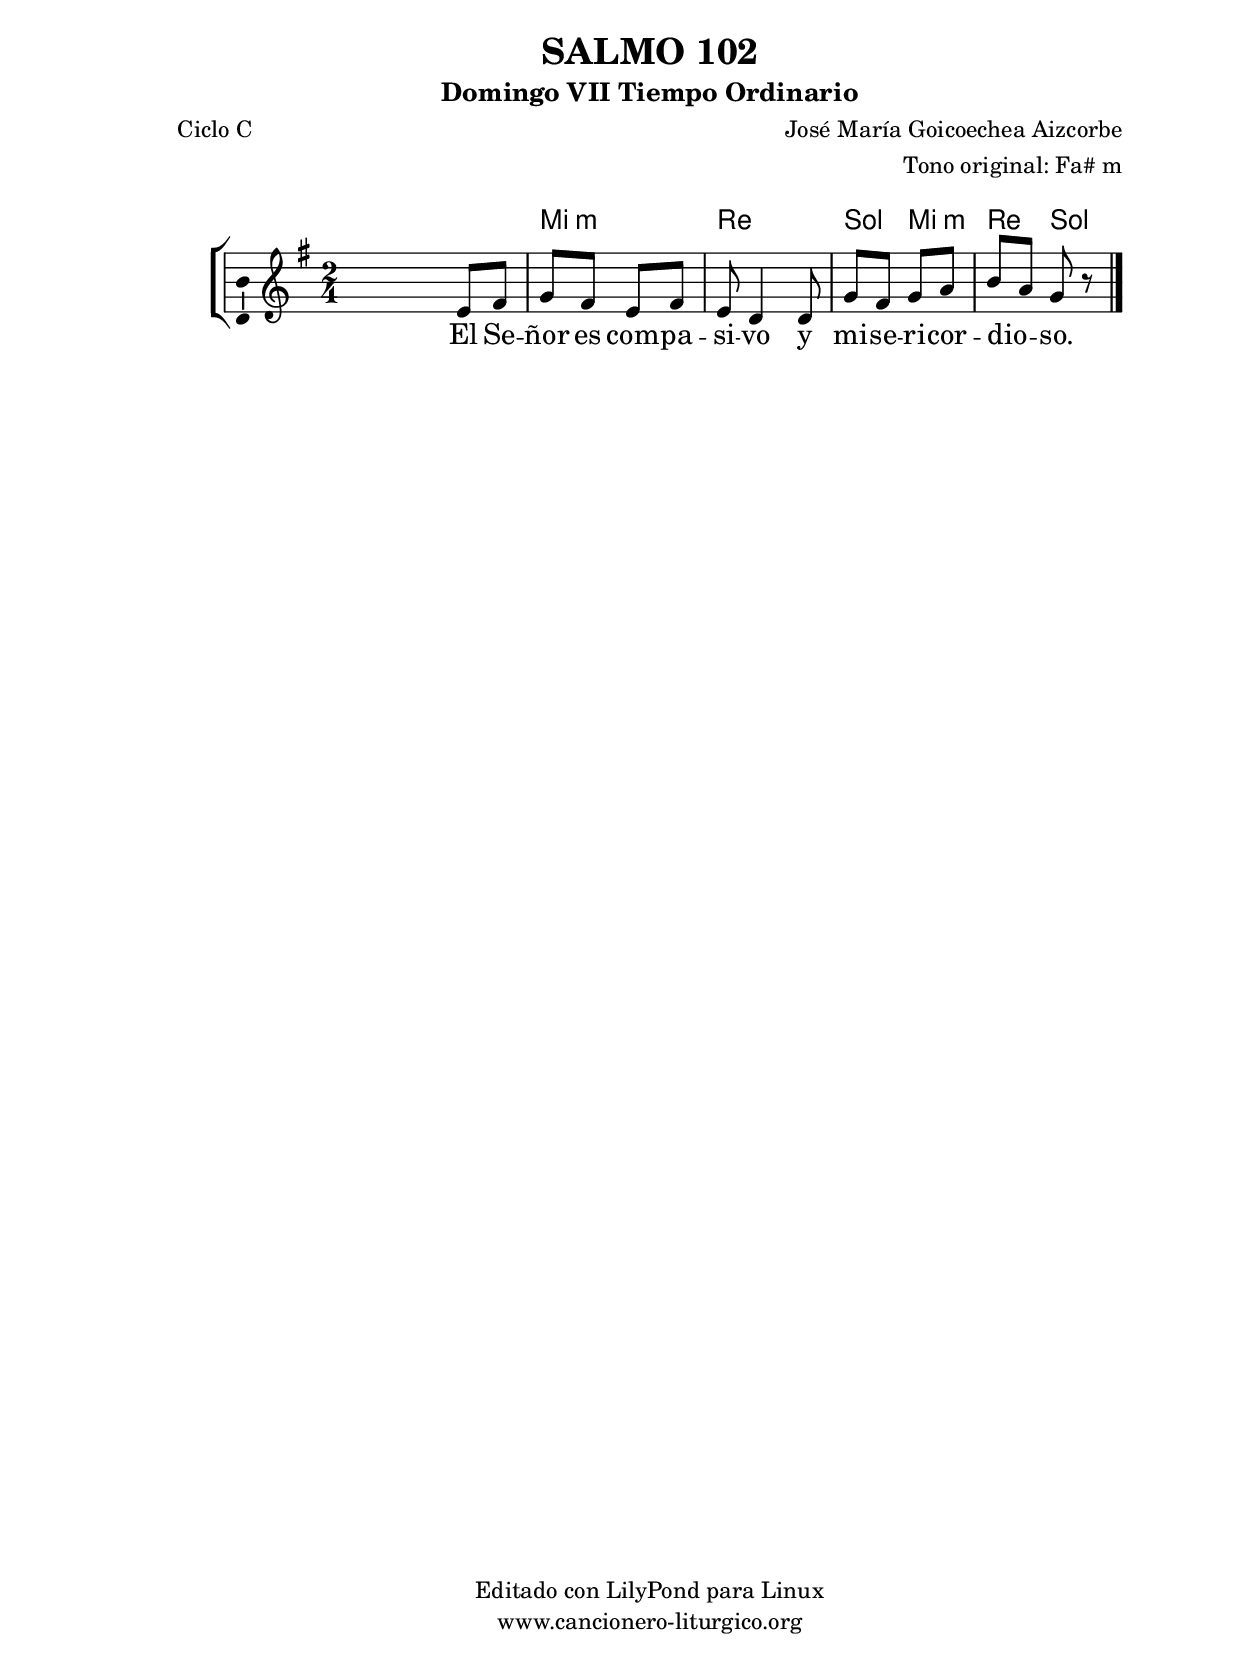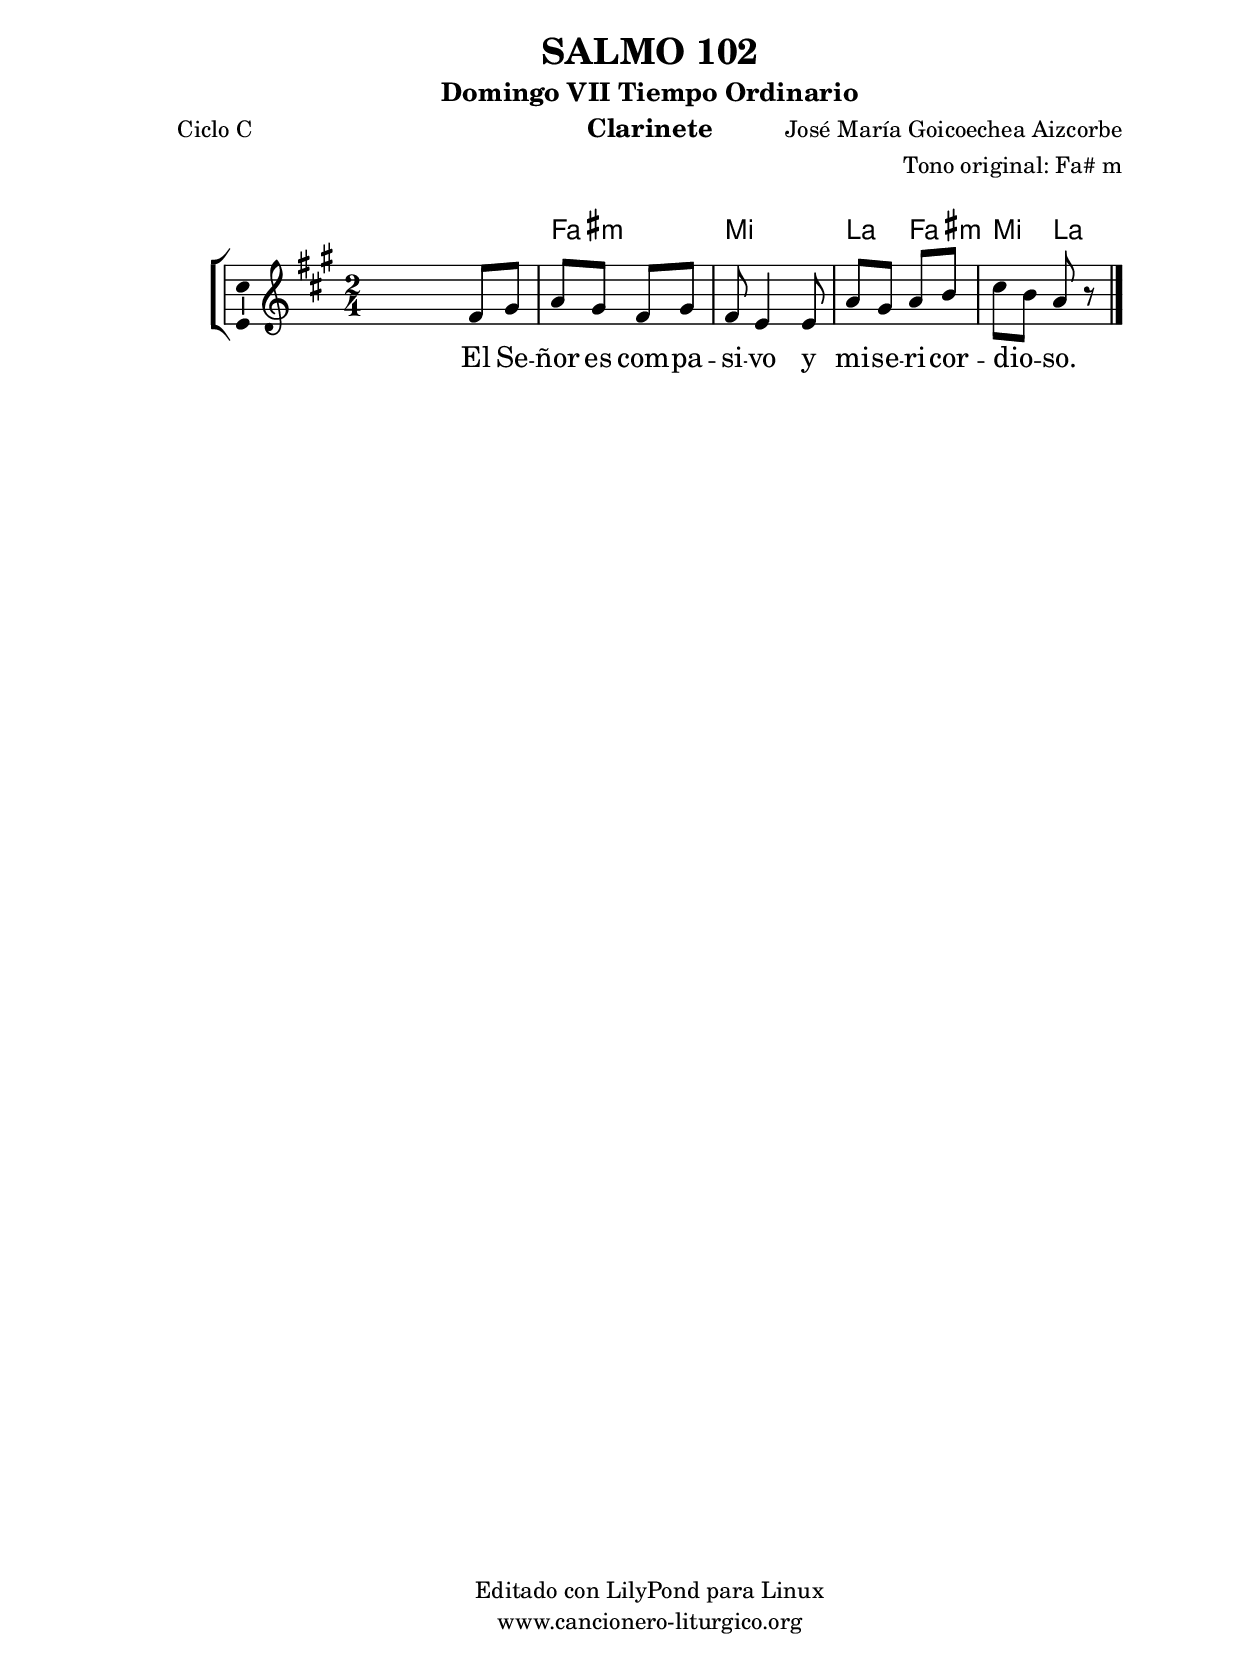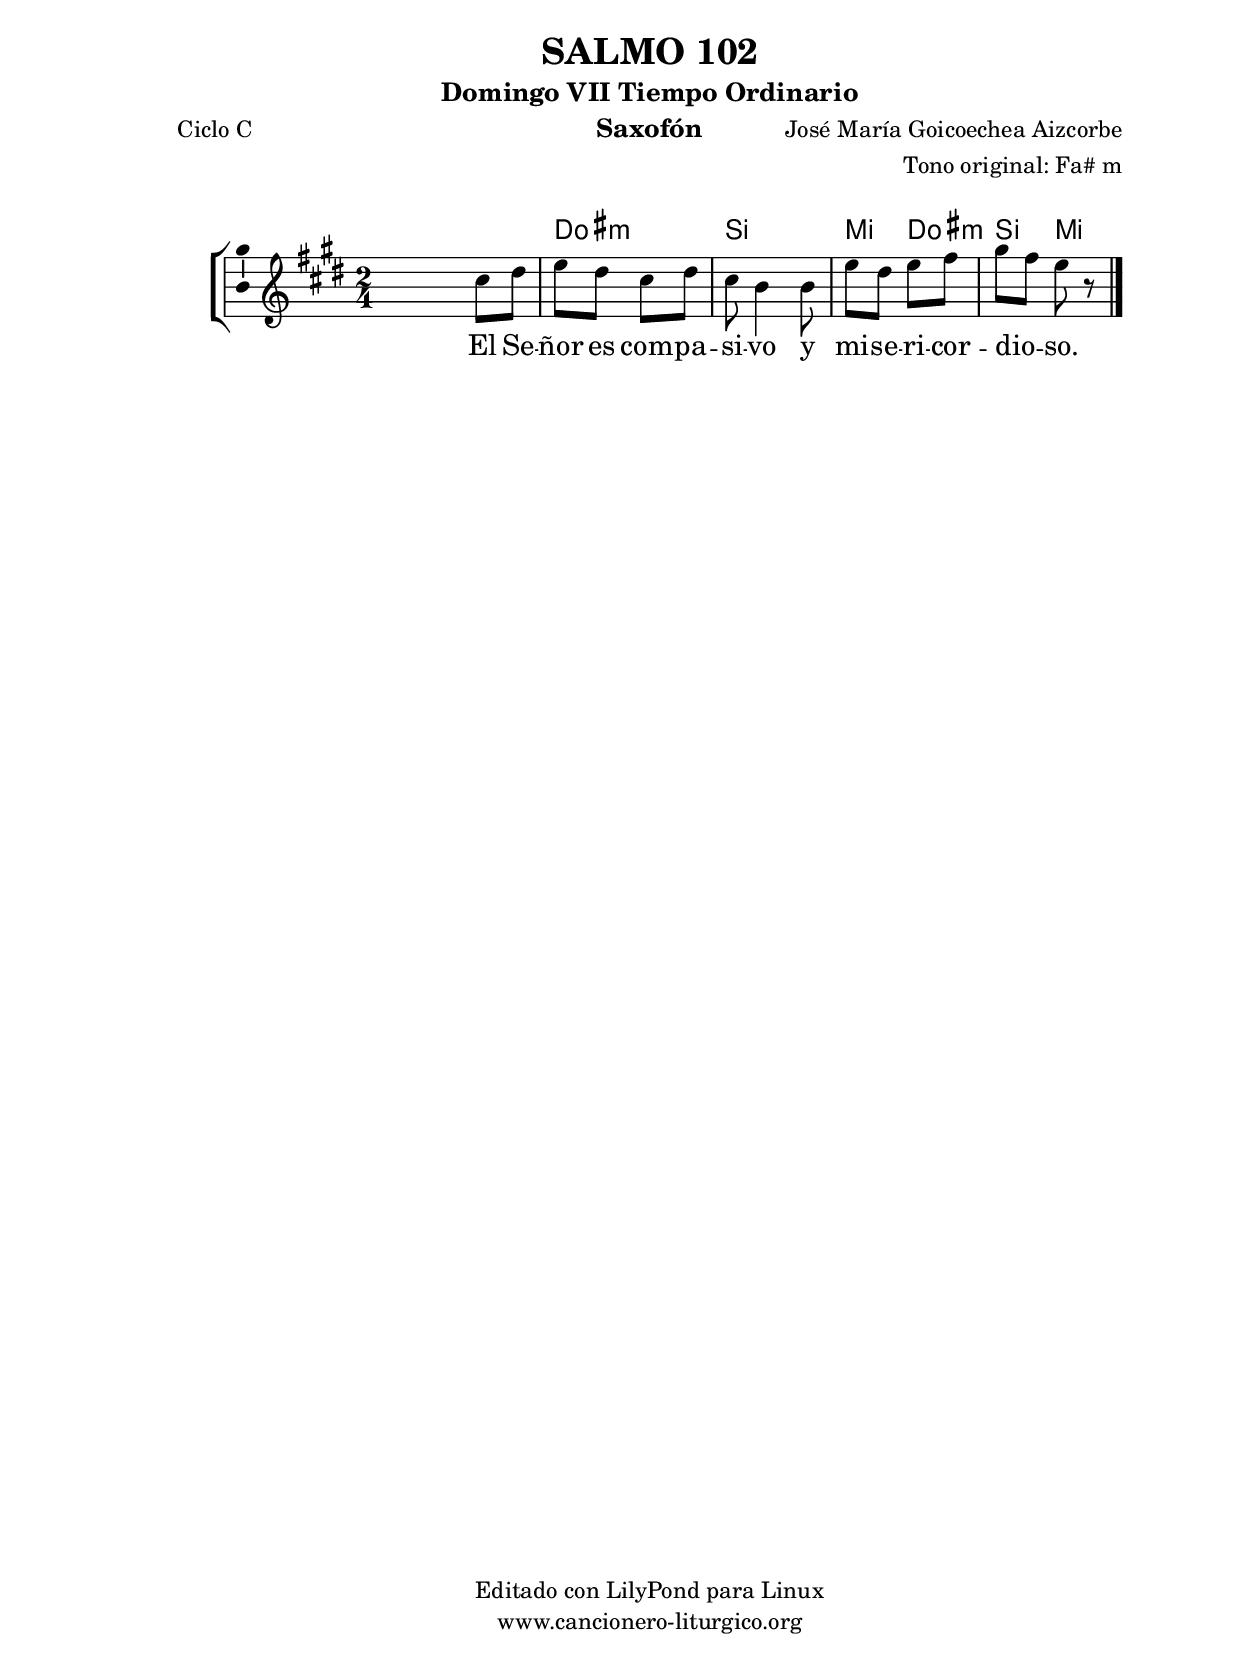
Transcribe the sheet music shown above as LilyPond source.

%
%para convertir .midi en .wav:
%timidity filename.midi -Ow -o finename.wav
%
%
%Para convertir de .wav a .mp3:
%lame -h -m j filename.wav
%
%
%para escuchar el midi:
%timidity nombrefichero.midi
%


%versión de lilypond para la que se ha escrito esta partitura:
\version "2.16.0"

	%Tamaño papel
	#(set-default-paper-size "a4")
	%Tamaño partitura
	#(set-global-staff-size 20)
	%No responde al pulsar sobre una nota
	#(ly:set-option 'point-and-click #f)

%parámetros del encabezamiento:
\header {
	title = "SALMO 102"
	subtitle = "Domingo VII Tiempo Ordinario"
	composer = "José María Goicoechea Aizcorbe"
	poet = "Ciclo C"
	meter = ""
	arranger = "Tono original: Fa# m"
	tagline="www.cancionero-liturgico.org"
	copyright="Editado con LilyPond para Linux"
	tiempo = "Ordinario"
	usos = "Salmo"
	letra = "El Señor es compasivo y misericordioso."
	}

%parámetros asociados al papel:
\paper  {
	oddHeaderMarkup = \markup {\fill-line { \on-the-fly #not-first-page \fromproperty #'header:title \on-the-fly #not-first-page \fromproperty #'header:composer }}
	evenHeaderMarkup = \markup {\fill-line { \fromproperty #'header:composer \fromproperty #'header:title }}
	#(set-paper-size "a4")
	print-page-number = ##f
	first-page-number = 1
	print-first-page-number = ##f
%	head-separation = 3.0 \cm
	top-margin = 2.0 \cm
	bottom-margin = 0.5\cm
%%%	bottom-margin = -1.0\cm
	left-margin = 3.0 \cm
	line-width = 16.0 \cm 
	indent = 8\mm
	interscoreline = 2.\mm
	between-system-space = 15\mm
%	para que las partituras no llenen la hoja:
	ragged-bottom = ##t
%	idem para la última hoja:
	ragged-last-bottom = ##f
%	para que las partituras llenen el ancho del papel:
	ragged-last = ##f
	after-title-space = 2.5 \cm
%page-count=1
%system-count=8

	%Flexible Vertical Spacing
%	markup-markup-spacing =
%	#'((basic-distance . 15) (minimum-distance . 15) (padding . 3))
	markup-system-spacing =
	#'((basic-distance . 15) (minimum-distance . 15) (padding . 3))
	system-system-spacing =
	#'((basic-distance . 15) (minimum-distance . 15) (padding . 3))
	score-system-spacing =
	#'((basic-distance . 15) (minimum-distance . 15) (padding . 5))
%	top-system-spacing = % header
%	#'((basic-distance . 8) (minimum-distance . 0) (padding . 3))
%	top-markup-spacing =
%	#'((basic-distance . 20) (minimum-distance . 20) (padding . 3))
	last-bottom-spacing = % footer
	#'((basic-distance . 5) (minimum-distance . 5) (padding . 3))
%	score-markup-spacing =
%	#'((basic-distance . 16) (minimum-distance . 13) (padding . 3))

	}


%parámetros que afectan a toda la partitura:
global =  {
	%clave de sol (G):
	\clef G
	%armadura:
	\transpose fis e
	\key fis \minor
	\tempo 4=80
	\set Score.tempoHideNote = ##t
	}


acordes = {
	\italianChords
	\chordmode {
	\transpose fis e
{
s2
fis2:m e a4 fis:m e a
	}
	}
}


melodia = 
	\transpose fis e
{
	\relative c'{
	\time 2/4

s4 fis8 gis
a8 gis fis gis
fis8 e4 e8
a8 gis a b
cis8 b a r8

	\bar "|."
	}
	}


texto = \lyricmode {
El Se -- ñor es com -- pa -- si -- vo y mi -- se -- ri -- cor -- dio -- _ so.
	}


acordesStaff = \context ChordNames = acordesStaff <<
	\set chordChanges = ##t
	\acordes
	>>


vozStaff = \context Voice = vozStaff
\with {\consists "Ambitus_engraver"}
<<
%	\set Staff.instrumentName = ""
%	\set Staff.shortInstrumentName = ""
%	\set Staff.midiInstrument = #"clarinet"
%	\set Staff.midiInstrument = #"cello"
%	\set Staff.midiInstrument = #"flute"
	\set Staff.midiInstrument = #"electric guitar (jazz)"
%	\set Staff.midiInstrument = #"english horn"
%	\set Staff.midiInstrument = #"violin"
%	\set Staff.midiInstrument = #"glockenspiel"
	\set Staff.midiMinimumVolume = #0.7
	\set Staff.midiMaximumVolume = #0.9
	\global
	\melodia
	>>


textoStaff = \context Lyrics = textoStaff <<
	\lyricsto vozStaff \texto
	>>

\book {
	\score {
		\context ChoirStaff {
			\override StaffGroup.SystemStartBracket #'collapse-height = #1
			\override Score.SystemStartBar #'collapse-height = #1
			<<
			\acordesStaff
			\vozStaff
			\textoStaff
			>>
			}
		\layout {
	    		\context {
				\Lyrics
				\override LyricText #'font-size = #2
				}
	   		 \context {
				\Score
				%fontSize = #3
				\override StaffSymbol #'staff-space = #(magstep +3)
				%\override Beam #'thickness = #0.55
				%\override SpacingSpanner #'spacing-increment = #1.0
				%\override Slur #'height-limit = #1.5
				}
			}
		}
	\score {
		\unfoldRepeats
		\context ChoirStaff {
			<<
			\acordesStaff
			\vozStaff
			>>
			}
		\midi {
	  		\context {
	  			\Score
				tempoWholesPerMinute = #(ly:make-moment 70 4)
				}
			}
		}
	}

%Partitura para clarinete
#(define output-suffix "C")
\book {
	\header{
		instrument = "Clarinete"
		}
	\score {
		\context ChoirStaff {
			\override StaffGroup.SystemStartBracket #'collapse-height = #1
			\override Score.SystemStartBar #'collapse-height = #1
\transpose c d
			<<
			\acordesStaff
			\vozStaff
			\textoStaff
			>>
			}
		\layout {
	    		\context {
				\Lyrics
				\override LyricText #'font-size = #2
				}
	   		 \context {
				\Score
				%fontSize = #3
				\override StaffSymbol #'staff-space = #(magstep +3)
				%\override Beam #'thickness = #0.55
				%\override SpacingSpanner #'spacing-increment = #1.0
				%\override Slur #'height-limit = #1.5
				}
			}
		}
	}

%Partitura para saxofón
#(define output-suffix "S")
\book {
	\header{
		instrument = "Saxofón"
		}
	\score {
		\context ChoirStaff {
			\override StaffGroup.SystemStartBracket #'collapse-height = #1
			\override Score.SystemStartBar #'collapse-height = #1
\transpose c a
			<<
			\acordesStaff
			\vozStaff
			\textoStaff
			>>
			}
		\layout {
	    		\context {
				\Lyrics
				\override LyricText #'font-size = #2
				}
	   		 \context {
				\Score
				%fontSize = #3
				\override StaffSymbol #'staff-space = #(magstep +3)
				%\override Beam #'thickness = #0.55
				%\override SpacingSpanner #'spacing-increment = #1.0
				%\override Slur #'height-limit = #1.5
				}
			}
		}
	}

